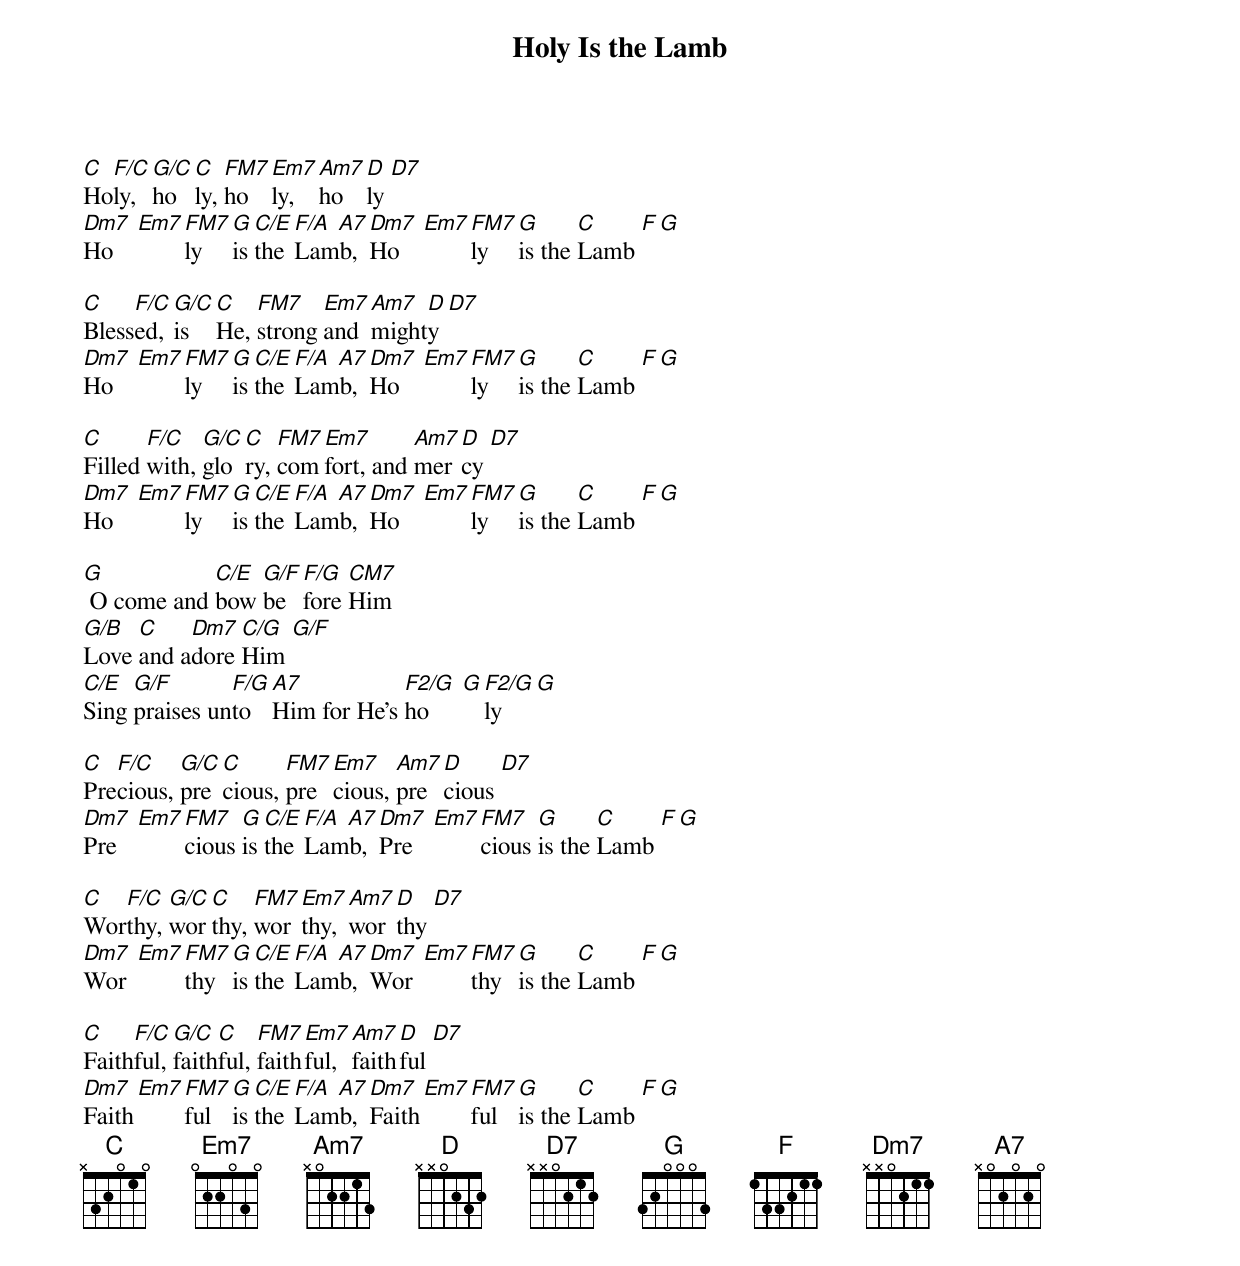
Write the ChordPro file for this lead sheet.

{title: Holy Is the Lamb}
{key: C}
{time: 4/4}
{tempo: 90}
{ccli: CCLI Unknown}
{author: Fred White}
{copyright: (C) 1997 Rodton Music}

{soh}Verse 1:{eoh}
[C]Ho[F/C]ly, [G/C]ho[C]ly, [FM7]ho[Em7]ly, [Am7]ho[D]ly [D7]
[Dm7  Em7]Ho[FM7]ly [G]is [C/E]the [F/A  A7]Lamb, [Dm7  Em7]Ho[FM7]ly [G]is the [C]Lamb [F][G]

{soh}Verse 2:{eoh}
[C]Bless[F/C]ed, [G/C]is [C]He, [FM7]strong [Em7]and [Am7]might[D]y [D7]
[Dm7  Em7]Ho[FM7]ly [G]is [C/E]the [F/A  A7]Lamb, [Dm7  Em7]Ho[FM7]ly [G]is the [C]Lamb [F][G]

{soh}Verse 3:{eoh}
[C]Filled [F/C]with, [G/C]glo[C]ry, [FM7]com[Em7]fort, and [Am7]mer[D]cy [D7]
[Dm7  Em7]Ho[FM7]ly [G]is [C/E]the [F/A  A7]Lamb, [Dm7  Em7]Ho[FM7]ly [G]is the [C]Lamb [F][G]

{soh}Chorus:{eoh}
[G] O come and [C/E]bow [G/F]be[F/G]fore [CM7]Him
[G/B]Love [C]and a[Dm7]dore [C/G]Him [G/F]
[C/E]Sing [G/F]praises un[F/G]to [A7]Him for He's [F2/G  G]ho[F2/G]ly [G]

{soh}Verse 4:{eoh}
[C]Pre[F/C]cious, [G/C]pre[C]cious, [FM7]pre[Em7]cious, [Am7]pre[D]cious [D7]
[Dm7  Em7]Pre[FM7]cious [G]is [C/E]the [F/A  A7]Lamb, [Dm7  Em7]Pre[FM7]cious [G]is the [C]Lamb [F][G]

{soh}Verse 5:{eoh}
[C]Wor[F/C]thy, [G/C]wor[C]thy, [FM7]wor[Em7]thy, [Am7]wor[D]thy [D7]
[Dm7  Em7]Wor[FM7]thy [G]is [C/E]the [F/A  A7]Lamb, [Dm7  Em7]Wor[FM7]thy [G]is the [C]Lamb [F][G]

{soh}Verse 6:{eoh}
[C]Faith[F/C]ful, [G/C]faith[C]ful, [FM7]faith[Em7]ful, [Am7]faith[D]ful [D7]
[Dm7  Em7]Faith[FM7]ful [G]is [C/E]the [F/A  A7]Lamb, [Dm7  Em7]Faith[FM7]ful [G]is the [C]Lamb [F][G]
